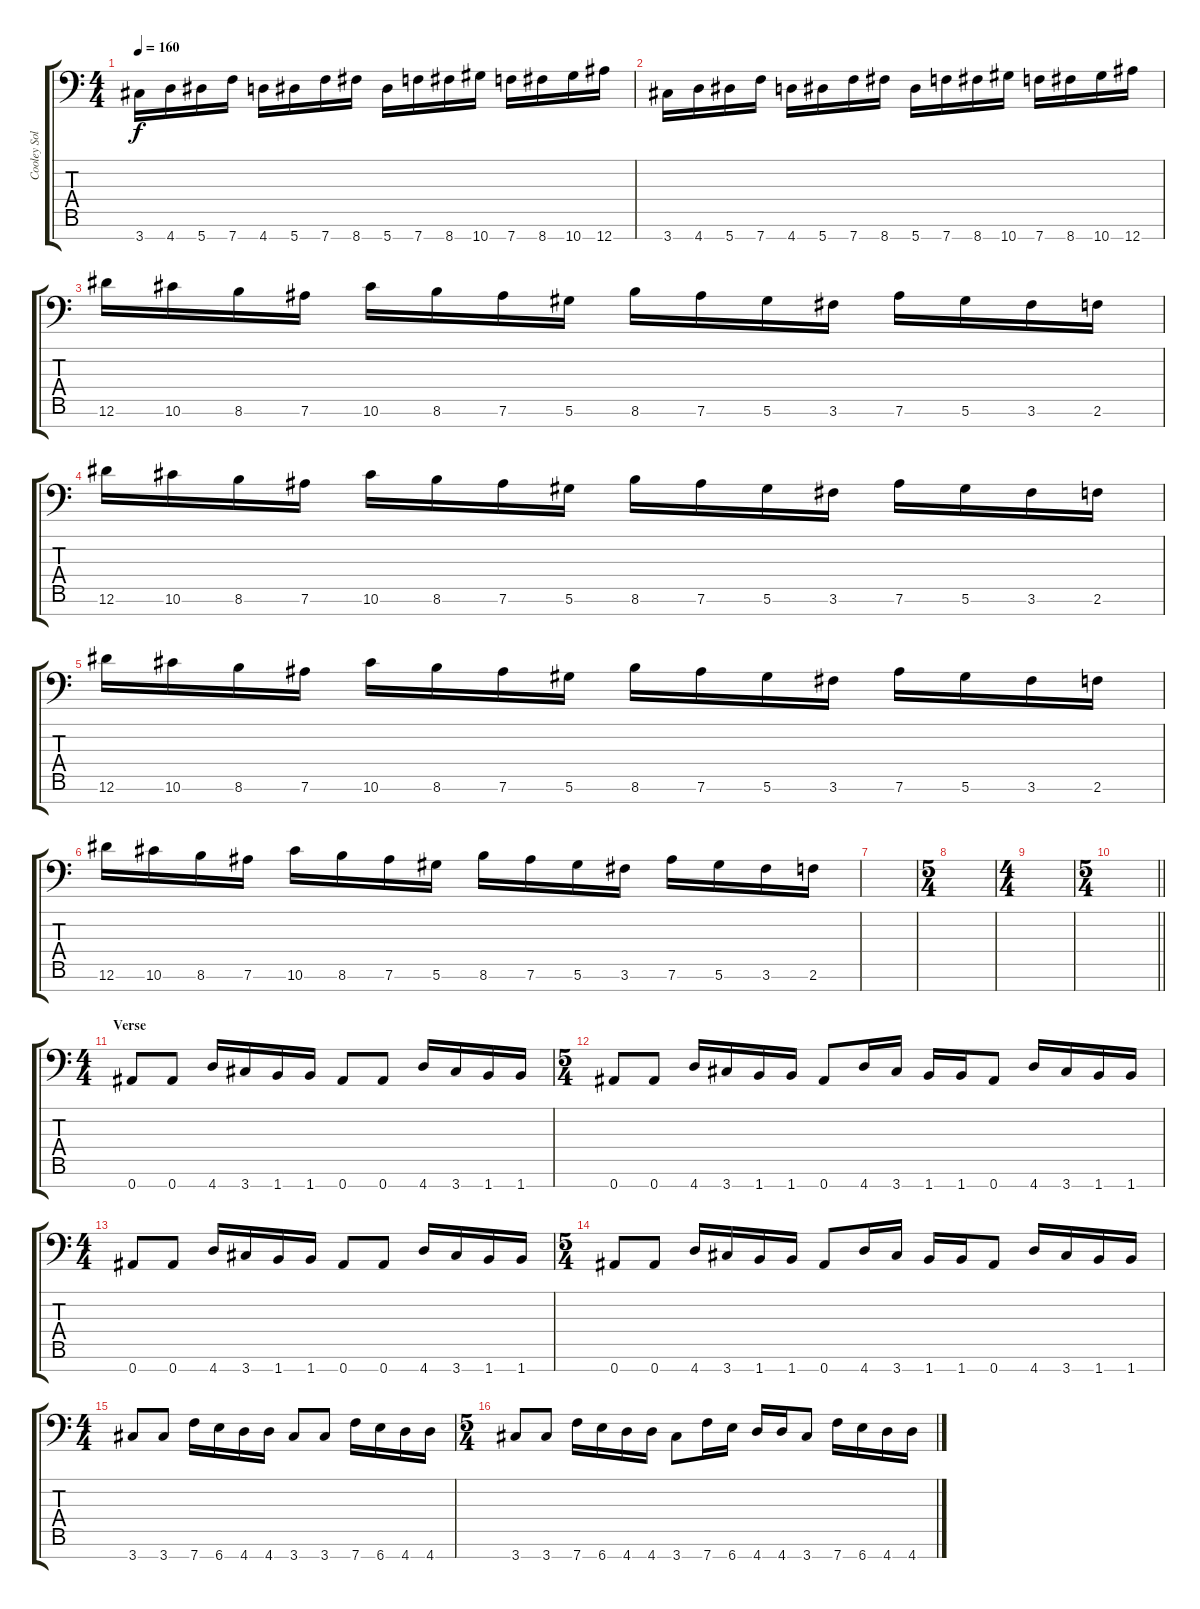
\track ("Cooley Solo" "Cooley Sol") {instrument overdrivenguitar}
\staff {score tabs}
\tuning (Eb4 Bb3 Gb3 Db3 Ab2 Eb2 Bb1) {hide}
\ts (4 4)
\tempo 160
\clef f4
\ks c
3.7.16{dy f} 4.7.16 5.7.16 7.7.16 4.7.16 5.7.16 7.7.16 8.7.16 5.7.16 7.7.16 8.7.16 10.7.16 7.7.16 8.7.16 10.7.16 12.7.16 |
3.7.16 4.7.16 5.7.16 7.7.16 4.7.16 5.7.16 7.7.16 8.7.16 5.7.16 7.7.16 8.7.16 10.7.16 7.7.16 8.7.16 10.7.16 12.7.16 |
12.6.16 10.6.16 8.6.16 7.6.16 10.6.16 8.6.16 7.6.16 5.6.16 8.6.16 7.6.16 5.6.16 3.6.16 7.6.16 5.6.16 3.6.16 2.6.16 |
12.6.16 10.6.16 8.6.16 7.6.16 10.6.16 8.6.16 7.6.16 5.6.16 8.6.16 7.6.16 5.6.16 3.6.16 7.6.16 5.6.16 3.6.16 2.6.16 |
12.6.16 10.6.16 8.6.16 7.6.16 10.6.16 8.6.16 7.6.16 5.6.16 8.6.16 7.6.16 5.6.16 3.6.16 7.6.16 5.6.16 3.6.16 2.6.16 |
12.6.16 10.6.16 8.6.16 7.6.16 10.6.16 8.6.16 7.6.16 5.6.16 8.6.16 7.6.16 5.6.16 3.6.16 7.6.16 5.6.16 3.6.16 2.6.16 |
|
\ts (5 4)
|
\ts (4 4)
|
\ts (5 4)
\barLineRight lightlight
|
\ts (4 4)
\section ("" "Verse")
0.7.8 0.7.8 4.7.16 3.7.16 1.7.16 1.7.16 0.7.8 0.7.8 4.7.16 3.7.16 1.7.16 1.7.16 |
\ts (5 4)
0.7.8 0.7.8 4.7.16 3.7.16 1.7.16 1.7.16 0.7.8 4.7.16 3.7.16 1.7.16 1.7.16 0.7.8 4.7.16 3.7.16 1.7.16 1.7.16 |
\ts (4 4)
0.7.8 0.7.8 4.7.16 3.7.16 1.7.16 1.7.16 0.7.8 0.7.8 4.7.16 3.7.16 1.7.16 1.7.16 |
\ts (5 4)
0.7.8 0.7.8 4.7.16 3.7.16 1.7.16 1.7.16 0.7.8 4.7.16 3.7.16 1.7.16 1.7.16 0.7.8 4.7.16 3.7.16 1.7.16 1.7.16 |
\ts (4 4)
3.7.8 3.7.8 7.7.16 6.7.16 4.7.16 4.7.16 3.7.8 3.7.8 7.7.16 6.7.16 4.7.16 4.7.16 |
\ts (5 4)
3.7.8 3.7.8 7.7.16 6.7.16 4.7.16 4.7.16 3.7.8 7.7.16 6.7.16 4.7.16 4.7.16 3.7.8 7.7.16 6.7.16 4.7.16 4.7.16
